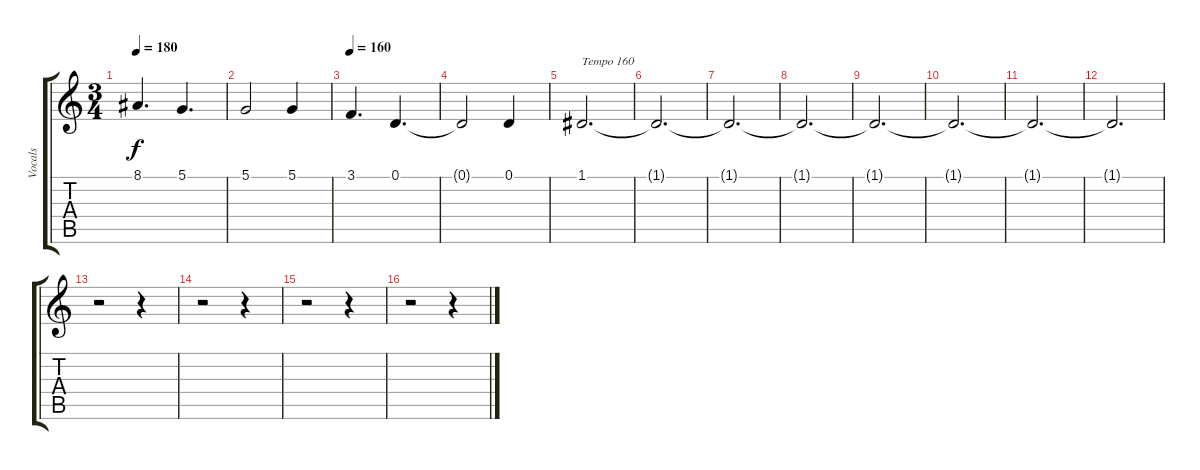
\track ("Vocals" "Vocals") {instrument stringensemble1}
\staff {score tabs}
\tuning (D4 A3 F3 C3 G2 C2) {hide}
\ts (3 4)
\tempo 180
\clef g2
\ks c
8.1.4{d dy f} 5.1.4{d} |
5.1.2 5.1.4 |
\tempo 160
3.1.4{d} 0.1.4{d} |
0.1{t}.2 0.1.4 |
1.1.2{d txt "Tempo 160"} |
1.1{t}.2{d} |
1.1{t}.2{d} |
1.1{t}.2{d} |
1.1{t}.2{d volume 0} |
1.1{t}.2{d} |
1.1{t}.2{d} |
1.1{t}.2{d} |
r.2 r.4 |
r.2 r.4 |
r.2 r.4 |
r.2 r.4
